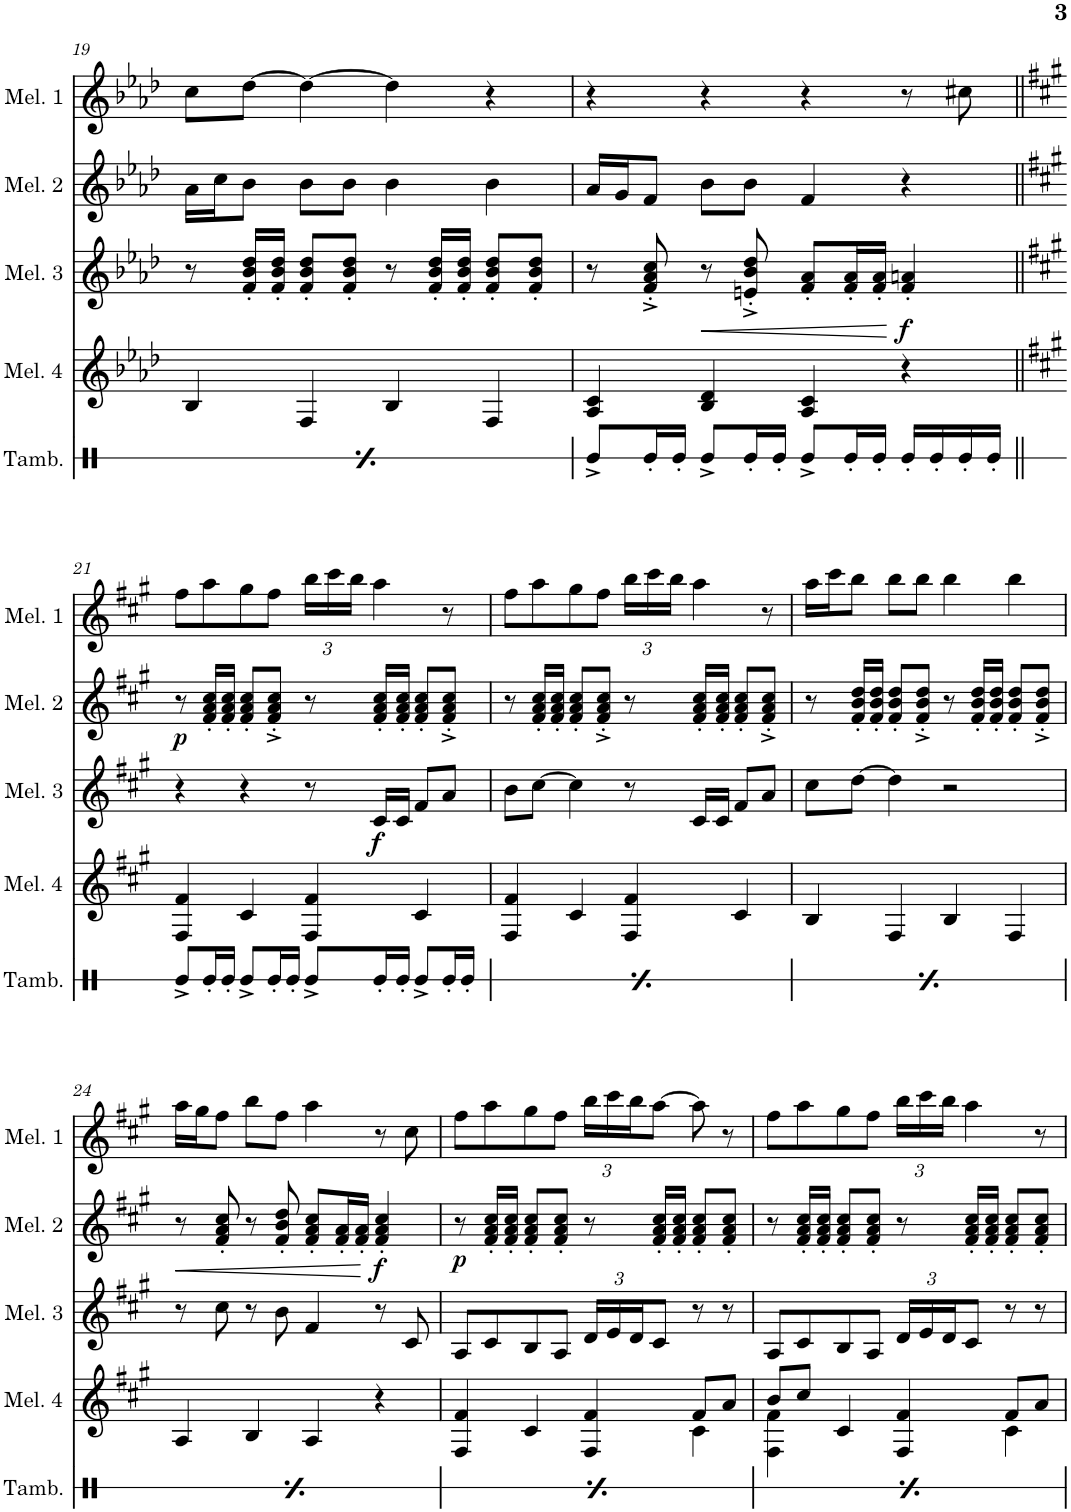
**kern	**kern	**kern	**dynam	**kern	**dynam	**kern
*part5	*part4	*part3	*part3	*part2	*part2	*part1
*staff5	*staff4	*staff3	*staff3	*staff2	*staff2	*staff1
*I"Tambourine	*I"Melodica 4 (F3-C6)	*I"Melodica 3 (F3-C6)	*	*I"Melodica 2 (F3-C6)	*	*I"Melodica 1 (F3-F6)
*I'Tamb.	*I'Mel. 4	*I'Mel. 3	*	*I'Mel. 2	*	*I'Mel. 1
!!LO:PB:g=z
*clefX	*clefG2	*clefG2	*	*clefG2	*	*clefG2
*k[]	*k[b-e-a-d-]	*k[b-e-a-d-]	*	*k[b-e-a-d-]	*	*k[b-e-a-d-]
*M4/4	*M4/4	*M4/4	*	*M4/4	*	*M4/4
=19	=19	=19	=19	=19	=19	=19
8Re^/L	4B-/	8r	.	16a-\LL	.	8cc\L
.	.	.	.	16cc\J	.	.
16Re'/L	.	16f/' 16b-/' 16dd-/'LL	.	8b-\J	.	[8dd-\J
16Re'/JJ	.	16f/' 16b-/' 16dd-/'JJ	.	.	.	.
8Re^/L	4F/	8f/' 8b-/' 8dd-/'L	.	8b-\L	.	4dd-\_
16Re'/L	.	8f/' 8b-/' 8dd-/'J	.	8b-\J	.	.
16Re'/JJ	.	.	.	.	.	.
8Re^/L	4B-/	8r	.	4b-\	.	4dd-\]
16Re'/L	.	16f/' 16b-/' 16dd-/'LL	.	.	.	.
16Re'/JJ	.	16f/' 16b-/' 16dd-/'JJ	.	.	.	.
8Re^/L	4F/	8f/' 8b-/' 8dd-/'L	.	4b-\	.	4r
16Re'/L	.	8f/' 8b-/' 8dd-/'J	.	.	.	.
16Re'/JJ	.	.	.	.	.	.
=20	=20	=20	=20	=20	=20	=20
8Re^/L	4A-/ 4c/	8r	.	16a-/LL	.	4r
.	.	.	.	16g/J	.	.
16Re'/L	.	8f/'^ 8a-/'^ 8cc/'^	.	8f/J	.	.
16Re'/JJ	.	.	.	.	.	.
!	!	!	!LO:HP:b	!	!	!
8Re^/L	4B-/ 4d-/	8r	<	8b-\L	.	4r
16Re'/L	.	8en/'^ 8b-/'^ 8dd-/'^	.	8b-\J	.	.
16Re'/JJ	.	.	.	.	.	.
8Re^/L	4A-/ 4c/	8f/' 8a-/'L	.	4f/	.	4r
16Re'/L	.	16f/' 16a-/'L	.	.	.	.
16Re'/JJ	.	16f/' 16a-/'JJ	.	.	.	.
!	!	!	!LO:DY:n=1:b	!	!	!
16Re'/LL	4r	4f/' 4an/'	[ f	4r	.	8r
16Re'/	.	.	.	.	.	.
16Re'/	.	.	.	.	.	8cc#X\
16Re'/JJ	.	.	.	.	.	.
!!LO:LB:g=z
=21||	=21||	=21||	=21||	=21||	=21||	=21||
*	*k[f#c#g#]	*k[f#c#g#]	*	*k[f#c#g#]	*	*k[f#c#g#]
!	!	!	!	!	!LO:DY:b	!
8Re^/L	4F#/ 4f#/	4r	.	8r	p	8ff#\L
16Re'/L	.	.	.	16f#/' 16a/' 16cc#/'LL	.	8aa\
16Re'/JJ	.	.	.	16f#/' 16a/' 16cc#/'JJ	.	.
8Re^/L	4c#/	4r	.	8f#/' 8a/' 8cc#/'L	.	8gg#\
16Re'/L	.	.	.	8f#/'^ 8a/'^ 8cc#/'^J	.	8ff#\J
16Re'/JJ	.	.	.	.	.	.
*	*	*	*	*	*	*Xbrackettup
8Re^/L	4F#/ 4f#/	8r	.	8r	.	24bb\LL
.	.	.	.	.	.	24ccc#\
.	.	.	.	.	.	24bb\JJ
!	!	!	!LO:DY:b	!	!	!
16Re'/L	.	16c#/LL	f	16f#/' 16a/' 16cc#/'LL	.	4aa\
16Re'/JJ	.	16c#/JJ	.	16f#/' 16a/' 16cc#/'JJ	.	.
8Re^/L	4c#/	8f#/L	.	8f#/' 8a/' 8cc#/'L	.	.
16Re'/L	.	8a/J	.	8f#/'^ 8a/'^ 8cc#/'^J	.	8r
16Re'/JJ	.	.	.	.	.	.
=22	=22	=22	=22	=22	=22	=22
8Re^/L	4F#/ 4f#/	8b\L	.	8r	.	8ff#\L
16Re'/L	.	[8cc#\J	.	16f#/' 16a/' 16cc#/'LL	.	8aa\
16Re'/JJ	.	.	.	16f#/' 16a/' 16cc#/'JJ	.	.
8Re^/L	4c#/	4cc#\]	.	8f#/' 8a/' 8cc#/'L	.	8gg#\
16Re'/L	.	.	.	8f#/'^ 8a/'^ 8cc#/'^J	.	8ff#\J
16Re'/JJ	.	.	.	.	.	.
8Re^/L	4F#/ 4f#/	8r	.	8r	.	24bb\LL
.	.	.	.	.	.	24ccc#\
.	.	.	.	.	.	24bb\JJ
16Re'/L	.	16c#/LL	.	16f#/' 16a/' 16cc#/'LL	.	4aa\
16Re'/JJ	.	16c#/JJ	.	16f#/' 16a/' 16cc#/'JJ	.	.
8Re^/L	4c#/	8f#/L	.	8f#/' 8a/' 8cc#/'L	.	.
16Re'/L	.	8a/J	.	8f#/'^ 8a/'^ 8cc#/'^J	.	8r
16Re'/JJ	.	.	.	.	.	.
=23	=23	=23	=23	=23	=23	=23
8Re^/L	4B/	8cc#\L	.	8r	.	16aa\LL
.	.	.	.	.	.	16ccc#\J
16Re'/L	.	[8dd\J	.	16f#/' 16b/' 16dd/'LL	.	8bb\J
16Re'/JJ	.	.	.	16f#/' 16b/' 16dd/'JJ	.	.
8Re^/L	4F#/	4dd\]	.	8f#/' 8b/' 8dd/'L	.	8bb\L
16Re'/L	.	.	.	8f#/'^ 8b/'^ 8dd/'^J	.	8bb\J
16Re'/JJ	.	.	.	.	.	.
8Re^/L	4B/	2r	.	8r	.	4bb\
16Re'/L	.	.	.	16f#/' 16b/' 16dd/'LL	.	.
16Re'/JJ	.	.	.	16f#/' 16b/' 16dd/'JJ	.	.
8Re^/L	4F#/	.	.	8f#/' 8b/' 8dd/'L	.	4bb\
16Re'/L	.	.	.	8f#/'^ 8b/'^ 8dd/'^J	.	.
16Re'/JJ	.	.	.	.	.	.
!!LO:LB:g=z
=24	=24	=24	=24	=24	=24	=24
!	!	!	!	!	!LO:HP:b	!
8Re^/L	4A/	8r	.	8r	<	16aa\LL
.	.	.	.	.	.	16gg#\J
16Re'/L	.	8cc#\	.	8f#/' 8a/' 8cc#/'	.	8ff#\J
16Re'/JJ	.	.	.	.	.	.
8Re^/L	4B/	8r	.	8r	.	8bb\L
16Re'/L	.	8b\	.	8f#/' 8b/' 8dd/'	.	8ff#\J
16Re'/JJ	.	.	.	.	.	.
8Re^/L	4A/	4f#/	.	8f#/' 8a/' 8cc#/'L	.	4aa\
16Re'/L	.	.	.	16f#/' 16a/'L	.	.
16Re'/JJ	.	.	.	16f#/' 16a/'JJ	.	.
!	!	!	!	!	!LO:DY:n=1:b	!
8Re^/L	4r	8r	.	4f#/' 4a/' 4cc#/'	[ f	8r
16Re'/L	.	8c#/	.	.	.	8cc#\
16Re'/JJ	.	.	.	.	.	.
=25	=25	=25	=25	=25	=25	=25
*	*^	*	*	*	*	*
!	!	!	!	!	!	!LO:DY:b	!
8Re^/L	4F#/ 4f#/	2.ryy	8A/L	.	8r	p	8ff#\L
16Re'/L	.	.	8c#/	.	16f#/' 16a/' 16cc#/'LL	.	8aa\
16Re'/JJ	.	.	.	.	16f#/' 16a/' 16cc#/'JJ	.	.
8Re^/L	4c#/	.	8B/	.	8f#/' 8a/' 8cc#/'L	.	8gg#\
16Re'/L	.	.	8A/J	.	8f#/' 8a/' 8cc#/'J	.	8ff#\J
16Re'/JJ	.	.	.	.	.	.	.
*	*	*	*Xbrackettup	*	*	*	*
8Re^/L	4F#/ 4f#/	.	24d/LL	.	8r	.	24bb\LL
.	.	.	24e/	.	.	.	24ccc#\
.	.	.	24d/J	.	.	.	24bb\J
16Re'/L	.	.	8c#/J	.	16f#/' 16a/' 16cc#/'LL	.	[8aa\J
16Re'/JJ	.	.	.	.	16f#/' 16a/' 16cc#/'JJ	.	.
8Re^/L	4c#\	8f#/L	8r	.	8f#/' 8a/' 8cc#/'L	.	8aa\]
16Re'/L	.	8a/J	8r	.	8f#/' 8a/' 8cc#/'J	.	8r
16Re'/JJ	.	.	.	.	.	.	.
=26	=26	=26	=26	=26	=26	=26	=26
8Re^/L	4F#\ 4f#\	8b/L	8A/L	.	8r	.	8ff#\L
16Re'/L	.	8cc#/J	8c#/	.	16f#/' 16a/' 16cc#/'LL	.	8aa\
16Re'/JJ	.	.	.	.	16f#/' 16a/' 16cc#/'JJ	.	.
8Re^/L	4c#/	4ryy	8B/	.	8f#/' 8a/' 8cc#/'L	.	8gg#\
16Re'/L	.	.	8A/J	.	8f#/' 8a/' 8cc#/'J	.	8ff#\J
16Re'/JJ	.	.	.	.	.	.	.
8Re^/L	4F#/ 4f#/	4ryy	24d/LL	.	8r	.	24bb\LL
.	.	.	24e/	.	.	.	24ccc#\
.	.	.	24d/J	.	.	.	24bb\JJ
16Re'/L	.	.	8c#/J	.	16f#/' 16a/' 16cc#/'LL	.	4aa\
16Re'/JJ	.	.	.	.	16f#/' 16a/' 16cc#/'JJ	.	.
8Re^/L	4c#\	8f#/L	8r	.	8f#/' 8a/' 8cc#/'L	.	.
16Re'/L	.	8a/J	8r	.	8f#/' 8a/' 8cc#/'J	.	8r
16Re'/JJ	.	.	.	.	.	.	.
*	*v	*v	*	*	*	*	*
=	=	=	=	=	=	=
*-	*-	*-	*-	*-	*-	*-
